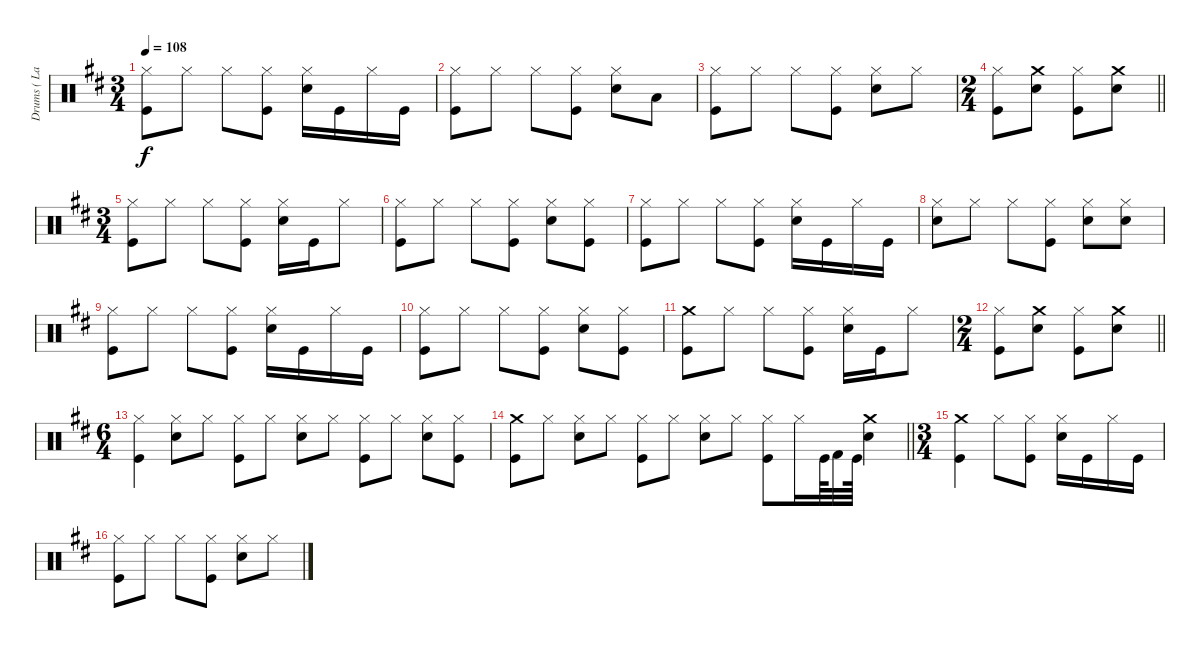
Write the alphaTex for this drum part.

\track ("Drums ( Lars )" "Drums ( La") {instrument percussion}
\staff {score}
\articulation defaults
\ts (3 4)
\tempo 108
\clef neutral
\ks d
("Kick (hit)" "Hi-Hat (closed)").8{dy f} "Hi-Hat (closed)".8 "Hi-Hat (closed)".8 ("Kick (hit)" "Hi-Hat (closed)").8 ("Snare (hit) 2" "Hi-Hat (closed)").16 "Kick (hit)".16 "Hi-Hat (closed)".16 "Kick (hit)".16 |
("Hi-Hat (closed)" "Kick (hit)").8 "Hi-Hat (closed)".8 "Hi-Hat (closed)".8 ("Hi-Hat (closed)" "Kick (hit)").8 ("Snare (hit) 2" "Hi-Hat (closed)").8 "Low Tom (hit)".8 |
("Hi-Hat (closed)" "Kick (hit)").8 "Hi-Hat (closed)".8 "Hi-Hat (closed)".8 ("Kick (hit)" "Hi-Hat (closed)").8 ("Snare (hit) 2" "Hi-Hat (closed)").8 "Hi-Hat (closed)".8 |
\ts (2 4)
\barLineRight lightlight
("Hi-Hat (closed)" "Kick (hit)").8 ("Snare (hit) 2" "Crash medium (hit)").8 ("Hi-Hat (closed)" "Kick (hit)").8 ("Crash medium (hit)" "Snare (hit) 2").8 |
\ts (3 4)
("Hi-Hat (closed)" "Kick (hit)").8 "Hi-Hat (closed)".8 "Hi-Hat (closed)".8 ("Hi-Hat (closed)" "Kick (hit)").8 ("Snare (hit) 2" "Hi-Hat (closed)").16 "Kick (hit)".16 "Hi-Hat (closed)".8 |
("Hi-Hat (closed)" "Kick (hit)").8 "Hi-Hat (closed)".8 "Hi-Hat (closed)".8 ("Kick (hit)" "Hi-Hat (closed)").8 ("Hi-Hat (closed)" "Snare (hit) 2").8 ("Kick (hit)" "Hi-Hat (closed)").8 |
("Hi-Hat (closed)" "Kick (hit)").8 "Hi-Hat (closed)".8 "Hi-Hat (closed)".8 ("Hi-Hat (closed)" "Kick (hit)").8 ("Snare (hit) 2" "Hi-Hat (closed)").16 "Kick (hit)".16 "Hi-Hat (closed)".16 "Kick (hit)".16 |
("Hi-Hat (closed)" "Snare (hit) 2").8 "Hi-Hat (closed)".8 "Hi-Hat (closed)".8 ("Kick (hit)" "Hi-Hat (closed)").8 ("Hi-Hat (closed)" "Snare (hit) 2").8 ("Snare (hit) 2" "Hi-Hat (closed)").8 |
("Hi-Hat (closed)" "Kick (hit)").8 "Hi-Hat (closed)".8 "Hi-Hat (closed)".8 ("Kick (hit)" "Hi-Hat (closed)").8 ("Hi-Hat (closed)" "Snare (hit) 2").16 "Kick (hit)".16 "Hi-Hat (closed)".16 "Kick (hit)".16 |
("Hi-Hat (closed)" "Kick (hit)").8 "Hi-Hat (closed)".8 "Hi-Hat (closed)".8 ("Hi-Hat (closed)" "Kick (hit)").8 ("Snare (hit) 2" "Hi-Hat (closed)").8 ("Hi-Hat (closed)" "Kick (hit)").8 |
("Crash medium (hit)" "Kick (hit)").8 "Hi-Hat (closed)".8 "Hi-Hat (closed)".8 ("Kick (hit)" "Hi-Hat (closed)").8 ("Hi-Hat (closed)" "Snare (hit) 2").16 "Kick (hit)".16 "Hi-Hat (closed)".8 |
\ts (2 4)
\barLineRight lightlight
("Hi-Hat (closed)" "Kick (hit)").8 ("Crash medium (hit)" "Snare (hit) 2").8 ("Hi-Hat (closed)" "Kick (hit)").8 ("Crash medium (hit)" "Snare (hit) 2").8 |
\ts (6 4)
("Hi-Hat (closed)" "Kick (hit)").4 ("Hi-Hat (closed)" "Snare (hit) 2").8 "Hi-Hat (closed)".8 ("Hi-Hat (closed)" "Kick (hit)").8 "Hi-Hat (closed)".8 ("Snare (hit) 2" "Hi-Hat (closed)").8 "Hi-Hat (closed)".8 ("Hi-Hat (closed)" "Kick (hit)").8 "Hi-Hat (closed)".8 ("Snare (hit) 2" "Hi-Hat (closed)").8 ("Hi-Hat (closed)" "Kick (hit)").8 |
\barLineRight lightlight
("Kick (hit)" "Crash medium (hit)").8 "Hi-Hat (closed)".8 ("Hi-Hat (closed)" "Snare (hit) 2").8 "Hi-Hat (closed)".8 ("Hi-Hat (closed)" "Kick (hit)").8 "Hi-Hat (closed)".8 ("Snare (hit) 2" "Hi-Hat (closed)").8 "Hi-Hat (closed)".8 ("Hi-Hat (closed)" "Kick (hit)").8 "Hi-Hat (closed)".16 "Kick (hit)".64 "Kick (hit) 2".32 "Kick (hit)".64 ("Crash medium (hit)" "Snare (hit) 2").4 |
\ts (3 4)
("Crash medium (hit)" "Kick (hit)").4 "Hi-Hat (closed)".8 ("Kick (hit)" "Hi-Hat (closed)").8 ("Snare (hit) 2" "Hi-Hat (closed)").16 "Kick (hit)".16 "Hi-Hat (closed)".16 "Kick (hit)".16 |
("Hi-Hat (closed)" "Kick (hit)").8 "Hi-Hat (closed)".8 "Hi-Hat (closed)".8 ("Hi-Hat (closed)" "Kick (hit)").8 ("Snare (hit) 2" "Hi-Hat (closed)").8 "Hi-Hat (closed)".8
